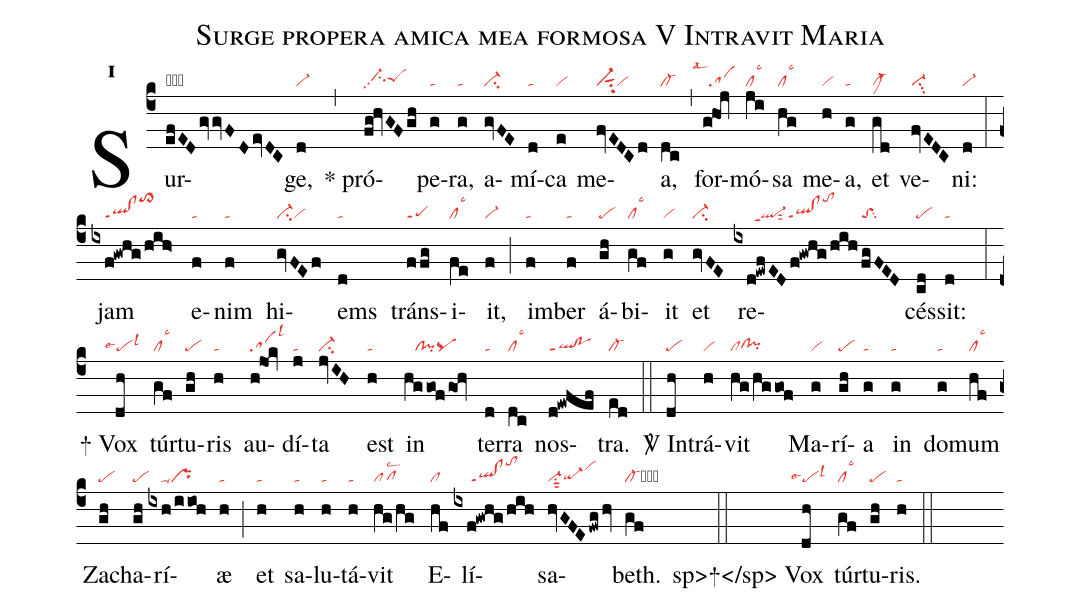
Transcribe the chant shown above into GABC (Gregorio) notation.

name:Surge propera amica mea formosa V Intravit Maria;
office-part:re;
mode:1;
nabc-lines:1;
%%
initial-style: 1;
name: Surge propera amica mea formosa;
mode: 1;
office-part: Responsorium;
annotation: Resp.;
annotation: i;
nabc-lines: 1;
%%
(c4) Sur(efED/gvgvFDevDC|ob////pe-1su1sut1bv-su1sut1ci-hh)ge,(d|vi-) (,) <sp>*</sp> pró(fg!hvGFgh|//ci-hhpp2peShh)pe(g|ta)ra,(g|ta) a(gvFE|ci-)mí(d|ta)ca(e|vi) me(fvEDCd|vi-sut1su2vi)a,(dc|cl-) (,) for(g!hoj|```salsal1)mó(ji|cllsc3)sa(hg|cllsc3) me(h|vi)a,(g|ta) et(gd|clM-) ve(fvEDC|vi-su3)ni:(d|vi-) (:) jam(ixf!gwhg/hih>|////ql!clppt1to>hm) e(f|ta)nim(f|ta) hi(gvFEf|ci-vi)ems(d|ta) tráns(ffg|peppt1)i(fe|cllsc3)it,(f|vi-) (;) im(f|ta)ber(f|ta) á(gh|pe)bi(gf|cllsc3)it(g|vi) et(gvFE|ci-) re(ixd!ewfED/f!gwhg/hih|//////ql-ppt1sut2ql!clppt1tohm|fgFED|toSsu2)cés(cd|pe)sit:(d|ta) (:)

<sp>+</sp> Vox(dh|```pelsl3lse4) túr(gf|cllsc3)tu(gh|pe)ris(h|ta) au(h!jok|salsl3)dí(j|ta)ta(jvIH|ci-) est(h|ta) in(hggof/goh|///cl!pipq) ter(d|ta)ra(dc|cllsc3) nos(d!ewfef|ql!poppt1)tra.(ed|cl-) (::)

<sp>V/</sp> In(dh|pe)trá(h|vi)vit(hg/hggof|clclhg!pihg) Ma(g|vi)rí(gh|pe)a(g|ta) in(g|ta) do(g|ta)mum(hf|cllsc3) Za(gh|pe)cha(gh|pe)rí(ixh/iioh|////prppu1)æ(h|ta) (;) et(h|ta) sa(h|ta)lu(h|ta)tá(h|ta)vit(hg/hg|pflsc2) E(hf|cl)lí(ixf!gwhg/hih|/////ql!clppt1tohm)sa(hvGFE/fwg/hv|vi-su1sut2qi-hgvihk)beth.(gf|cl-cb) (::)
sp>+</sp> Vox(dh|```pelsl3lse4) túr(gf|cllsc3)tu(gh|pe)ris.(h|ta) (::)
